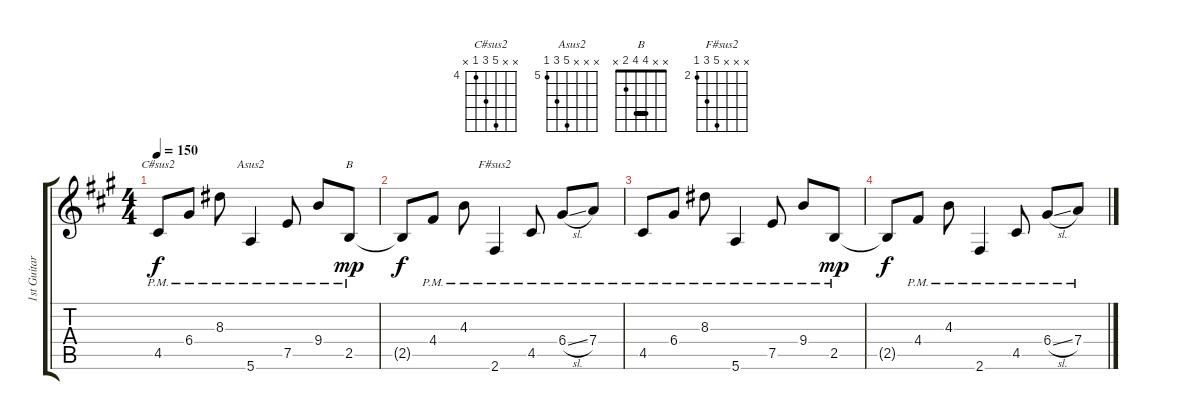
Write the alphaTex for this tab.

\track ("1st Guitar" "1st Guitar") {instrument electricguitarjazz}
\staff {score tabs}
\tuning (E4 B3 G3 D3 A2 E2) {hide}
\chord ("C#sus2" x x 8 6 4 x) {firstfret 4}
\chord ("Asus2" x x x 9 7 5) {firstfret 5}
\chord ("B" x x 4 4 2 x) {barre 4}
\chord ("F#sus2" x x x 6 4 2) {firstfret 2}
\ts (4 4)
\tempo 150
\clef g2
\ks a
4.5{pm}.8{ch "C#sus2" dy f} 6.4{pm}.8 8.3{pm}.8 5.6{pm}.4{ch "Asus2"} 7.5{pm}.8 9.4{pm}.8 2.5{pm}.8{ch "B" dy mp} |
2.5{t}.8{dy f} 4.4{pm}.8 4.3{pm}.8 2.6{pm}.4{ch "F#sus2"} 4.5{pm}.8 6.4{sl pm}.8 7.4{pm}.8 |
4.5{pm}.8 6.4{pm}.8 8.3{pm}.8 5.6{pm}.4 7.5{pm}.8 9.4{pm}.8 2.5{pm}.8{dy mp} |
2.5{t}.8{dy f} 4.4{pm}.8 4.3{pm}.8 2.6{pm}.4 4.5{pm}.8 6.4{sl pm}.8 7.4{pm}.8
